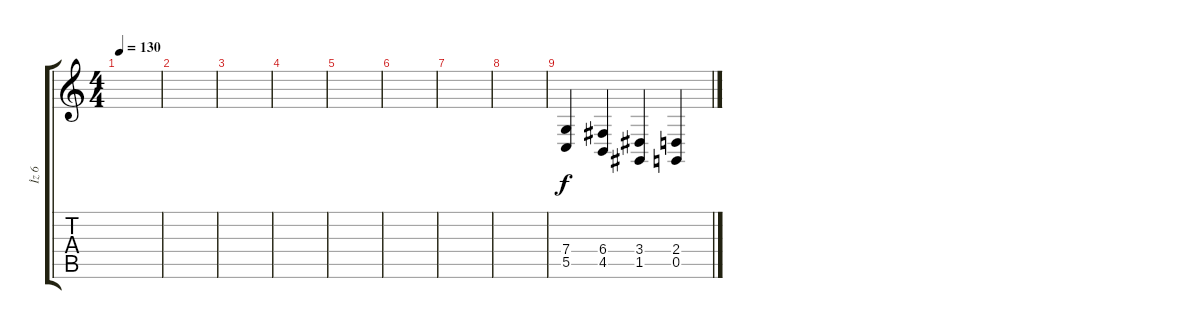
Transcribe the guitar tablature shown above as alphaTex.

\track ("İz 6" "İz 6") {instrument panflute}
\staff {score tabs}
\tuning (D4 A3 F3 C3 G2 D2) {hide}
\ts (4 4)
\tempo 130
\clef g2
\ks c
|
|
|
|
|
|
|
|
(7.4 5.5).4 (6.4 4.5).4 (3.4 1.5).4 (2.4 0.5).4
